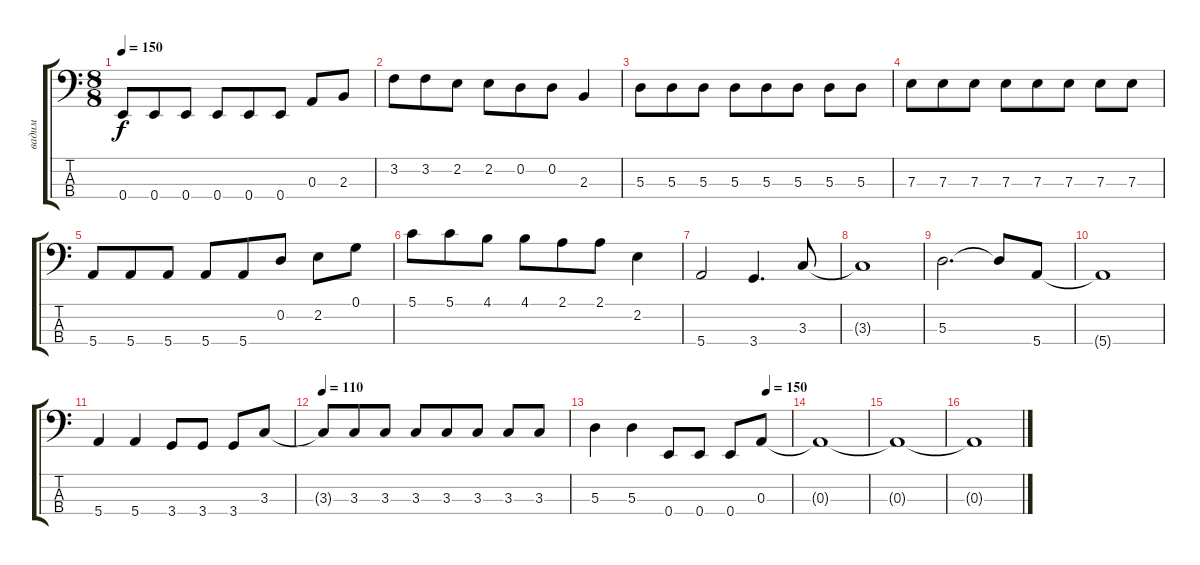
\track ("вадим" "вадим") {instrument slapbass2}
\staff {score tabs}
\tuning (G2 D2 A1 E1) {hide}
\ts (8 8)
\tempo 150
\clef f4
\ks c
0.4.8{dy f} 0.4.8 0.4.8 0.4.8 0.4.8 0.4.8 0.3.8 2.3.8 |
3.2.8 3.2.8 2.2.8 2.2.8 0.2.8 0.2.8 2.3.4 |
5.3.8 5.3.8 5.3.8 5.3.8 5.3.8 5.3.8 5.3.8 5.3.8 |
7.3.8 7.3.8 7.3.8 7.3.8 7.3.8 7.3.8 7.3.8 7.3.8 |
5.4.8 5.4.8 5.4.8 5.4.8 5.4.8 0.2.8 2.2.8 0.1.8 |
5.1.8 5.1.8 4.1.8 4.1.8 2.1.8 2.1.8 2.2.4 |
5.4.2 3.4.4{d} 3.3.8 |
3.3{t}.1 |
5.3.2{d} 5.3{t}.8 5.4.8 |
5.4{t}.1 |
5.4.4 5.4.4 3.4.8 3.4.8 3.4.8 3.3.8 |
\tempo 110
3.3{t}.8 3.3.8 3.3.8 3.3.8 3.3.8 3.3.8 3.3.8 3.3.8 |
\tempo (150 0.875)
5.3.4 5.3.4 0.4.8 0.4.8 0.4.8 0.3.8 |
0.3{t}.1 |
0.3{t}.1 |
0.3{t}.1
